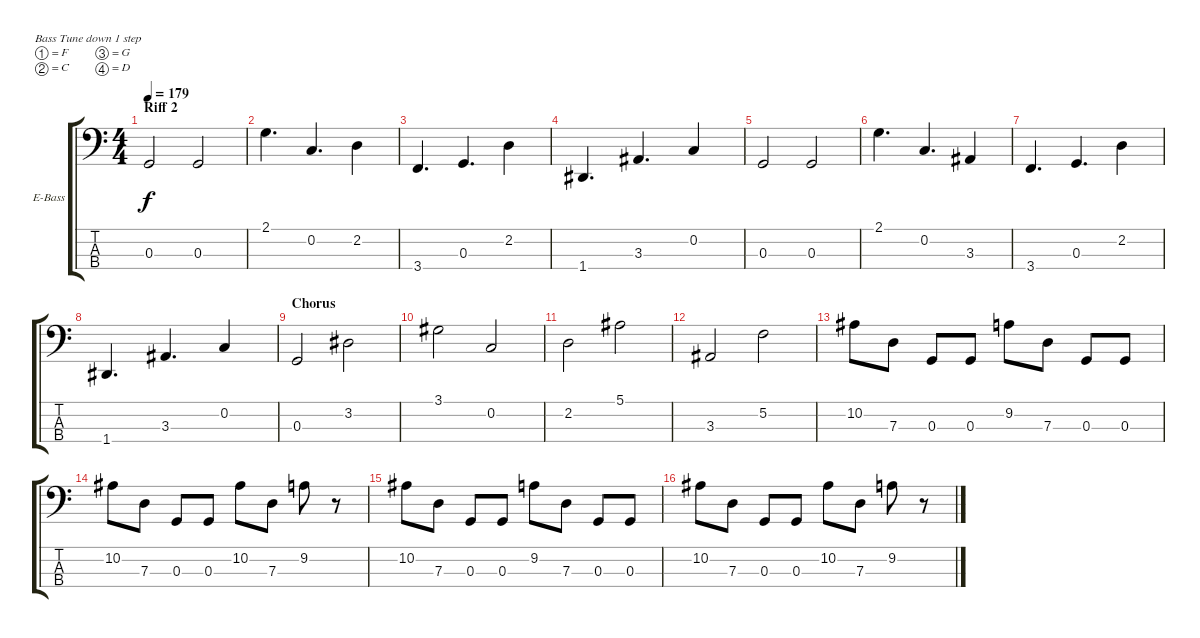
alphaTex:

\bracketExtendMode groupsimilarinstruments
\firstSystemTrackNameOrientation horizontal
\otherSystemsTrackNameOrientation horizontal
\track ("Bass" "E-Bass") {multiBarRest instrument electricbassfinger}
\staff {score tabs}
\tuning (F2 C2 G1 D1)
\ts (4 4)
\section ("" "Riff 2")
\tempo 179
\clef f4
\ks c
0.3.2{dy f} 0.3.2 |
2.1.4{d} 0.2.4{d} 2.2.4 |
3.4.4{d} 0.3.4{d} 2.2.4 |
1.4.4{d} 3.3.4{d} 0.2.4 |
0.3.2 0.3.2 |
2.1.4{d} 0.2.4{d} 3.3.4 |
3.4.4{d} 0.3.4{d} 2.2.4 |
1.4.4{d} 3.3.4{d} 0.2.4 |
\section ("" "Chorus")
0.3.2 3.2.2 |
3.1.2 0.2.2 |
2.2.2 5.1.2 |
3.3.2 5.2.2 |
10.2.8 7.3.8 0.3.8 0.3.8 9.2.8 7.3.8 0.3.8 0.3.8 |
10.2.8 7.3.8 0.3.8 0.3.8 10.2.8 7.3.8 9.2.8 r.8 |
10.2.8 7.3.8 0.3.8 0.3.8 9.2.8 7.3.8 0.3.8 0.3.8 |
10.2.8 7.3.8 0.3.8 0.3.8 10.2.8 7.3.8 9.2.8 r.8
